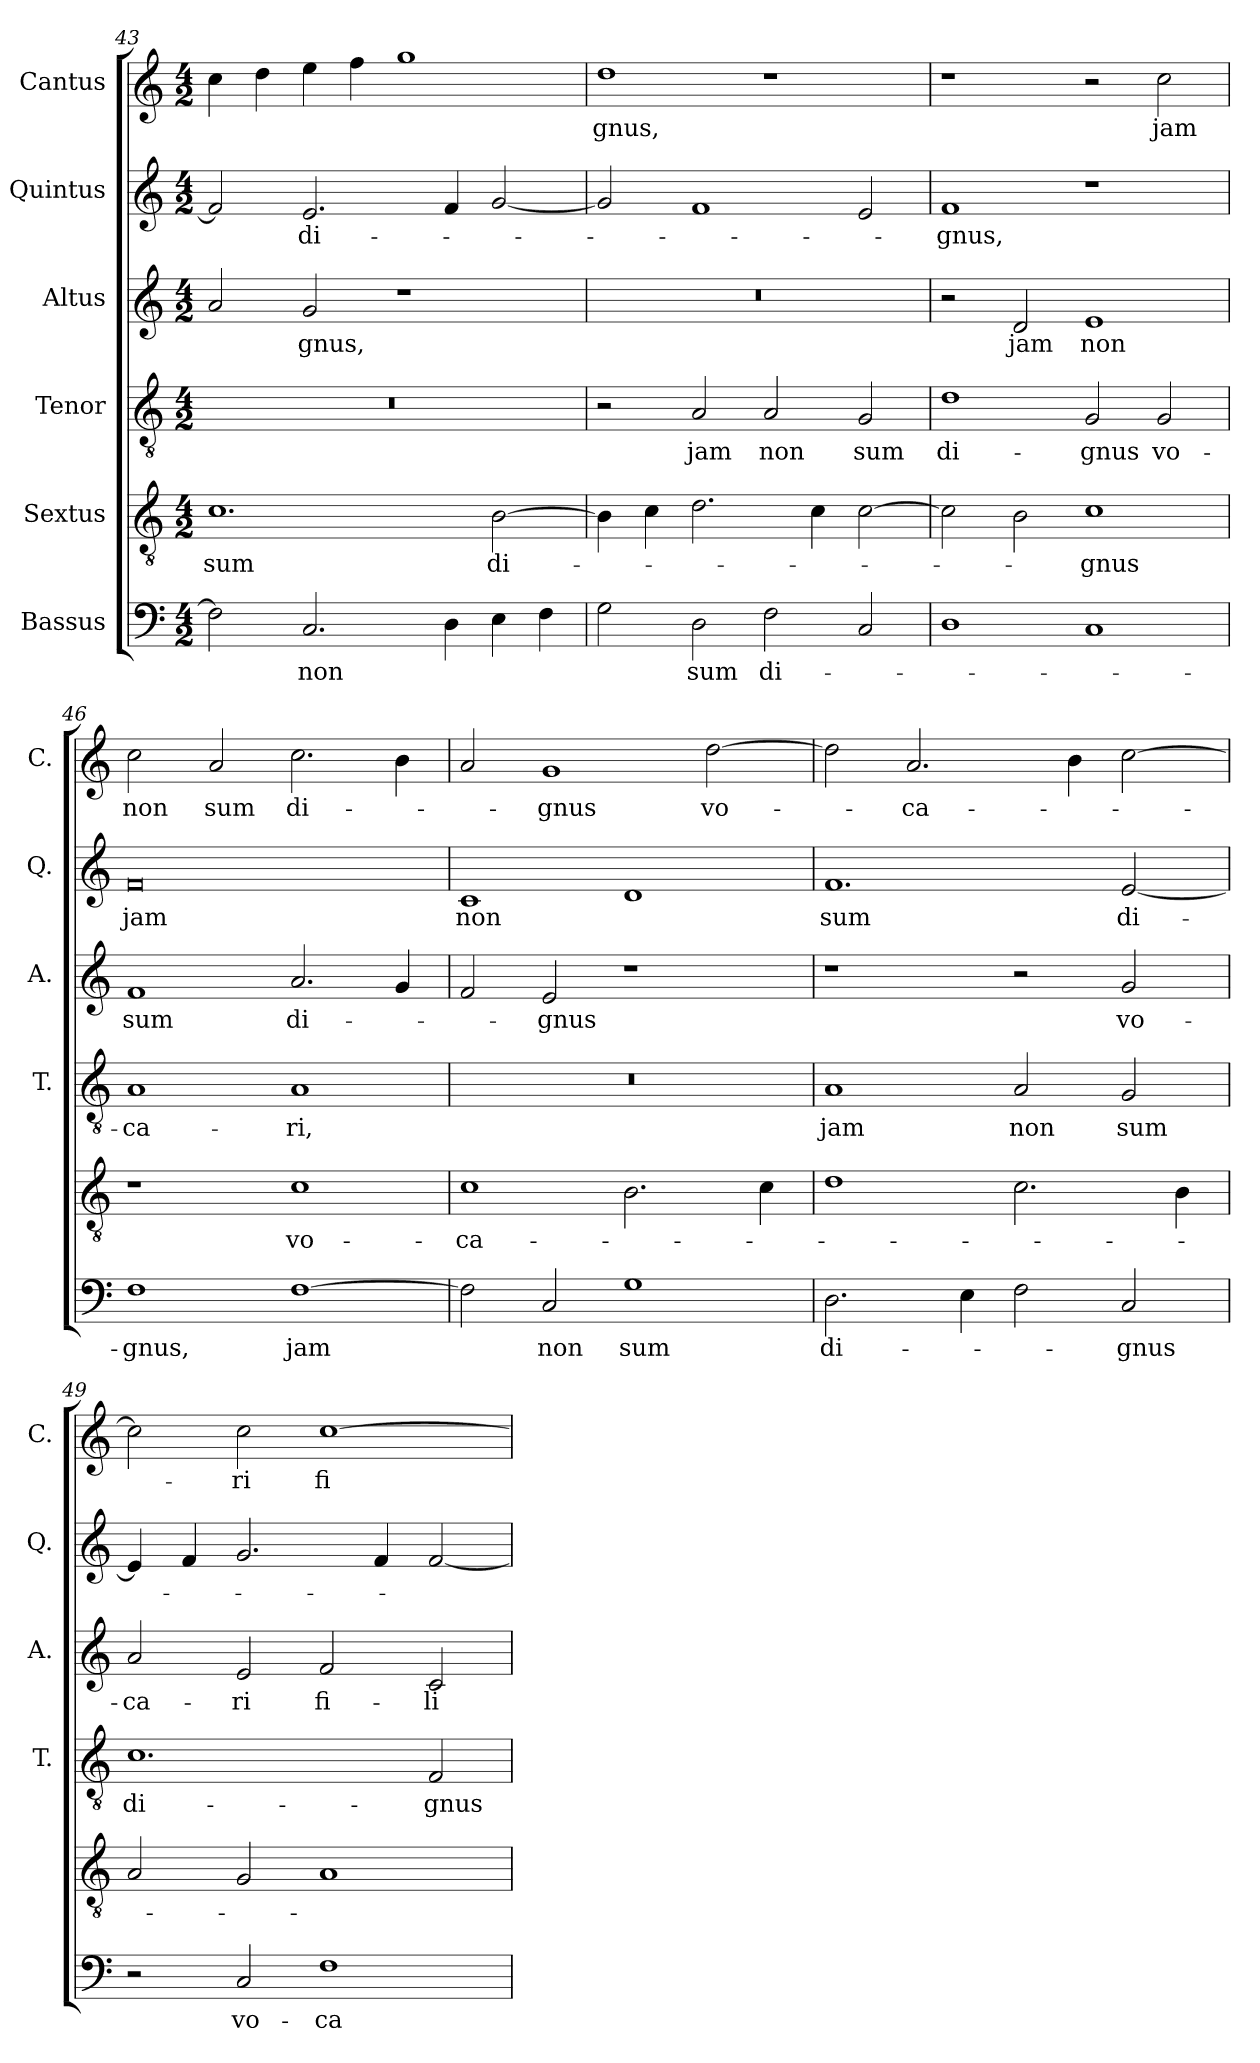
**kern	**text	**kern	**text	**kern	**text	**kern	**text	**kern	**text	**kern	**text
*part6	*part6	*part5	*part5	*part4	*part4	*part3	*part3	*part2	*part2	*part1	*part1
*staff6	*staff6	*staff5	*staff5	*staff4	*staff4	*staff3	*staff3	*staff2	*staff2	*staff1	*staff1
*I"Bassus	*	*I"Sextus	*	*I"Tenor	*	*I"Altus	*	*I"Quintus	*	*I"Cantus	*
*	*	*	*	*I'T.	*	*I'A.	*	*I'Q.	*	*I'C.	*
*clefF4	*	*clefGv2	*	*clefGv2	*	*clefG2	*	*clefG2	*	*clefG2	*
*k[]	*	*k[]	*	*k[]	*	*k[]	*	*k[]	*	*k[]	*
*M4/2	*	*M4/2	*	*M4/2	*	*M4/2	*	*M4/2	*	*M4/2	*
=43	=43	=43	=43	=43	=43	=43	=43	=43	=43	=43	=43
2F\]	.	1.c	sum	0r	.	2a/	.	2f/]	.	4cc\	.
.	.	.	.	.	.	.	.	.	.	4dd\	.
2.C/	non	.	.	.	.	2g/	-gnus,	2.e/	di-	4ee\	.
.	.	.	.	.	.	.	.	.	.	4ff\	.
.	.	.	.	.	.	1r	.	.	.	1gg	.
4D\	.	.	.	.	.	.	.	4f/	.	.	.
4E\	.	[2B\	di-	.	.	.	.	[2g/	.	.	.
4F\	.	.	.	.	.	.	.	.	.	.	.
=44	=44	=44	=44	=44	=44	=44	=44	=44	=44	=44	=44
2G\	.	4B\]	.	2r	.	0r	.	2g/]	.	1dd	-gnus,
.	.	4c\	.	.	.	.	.	.	.	.	.
2D\	sum	2.d\	.	2A/	jam	.	.	1f	.	.	.
2F\	di-	.	.	2A/	non	.	.	.	.	1r	.
.	.	4c\	.	.	.	.	.	.	.	.	.
2C/	.	[2c\	.	2G/	sum	.	.	2e/	.	.	.
=45	=45	=45	=45	=45	=45	=45	=45	=45	=45	=45	=45
1D	.	2c\]	.	1d	di-	2r	.	1f	-gnus,	1r	.
.	.	2B\	.	.	.	2d/	jam	.	.	.	.
1C	.	1c	-gnus	2G/	-gnus	1e	non	1r	.	2r	.
.	.	.	.	2G/	vo-	.	.	.	.	2cc\	jam
=46	=46	=46	=46	=46	=46	=46	=46	=46	=46	=46	=46
1F	-gnus,	1r	.	1A	-ca-	1f	sum	0f	jam	2cc\	non
.	.	.	.	.	.	.	.	.	.	2a/	sum
[1F	jam	1c	vo-	1A	-ri,	2.a/	di-	.	.	2.cc\	di-
.	.	.	.	.	.	4g/	.	.	.	4b\	.
=47	=47	=47	=47	=47	=47	=47	=47	=47	=47	=47	=47
2F\]	.	1c	-ca-	0r	.	2f/	.	1c	non	2a/	.
2C/	non	.	.	.	.	2e/	-gnus	.	.	1g	-gnus
1G	sum	2.B\	.	.	.	1r	.	1d	.	.	.
.	.	.	.	.	.	.	.	.	.	[2dd\	vo-
.	.	4c\	.	.	.	.	.	.	.	.	.
!!LO:PB:g=z
=48	=48	=48	=48	=48	=48	=48	=48	=48	=48	=48	=48
2.D\	di-	1d	.	1A	jam	1r	.	1.f	sum	2dd\]	.
.	.	.	.	.	.	.	.	.	.	2.a/	-ca-
4E\	.	.	.	.	.	.	.	.	.	.	.
2F\	.	2.c\	.	2A/	non	2r	.	.	.	.	.
.	.	.	.	.	.	.	.	.	.	4b\	.
2C/	-gnus	.	.	2G/	sum	2g/	vo-	[2e/	di-	[2cc\	.
.	.	4B\	.	.	.	.	.	.	.	.	.
=49	=49	=49	=49	=49	=49	=49	=49	=49	=49	=49	=49
2r	.	2A/	.	1.c	di-	2a/	-ca-	4e/]	.	2cc\]	.
.	.	.	.	.	.	.	.	4f/	.	.	.
2C/	vo-	2G/	.	.	.	2e/	-ri	2.g/	.	2cc\	-ri
1F	-ca-	1A	.	.	.	2f/	fi-	.	.	[1cc	fi-
.	.	.	.	.	.	.	.	4f/	.	.	.
.	.	.	.	2F/	-gnus	2c/	-li-	[2f/	.	.	.
=	=	=	=	=	=	=	=	=	=	=	=
*-	*-	*-	*-	*-	*-	*-	*-	*-	*-	*-	*-
